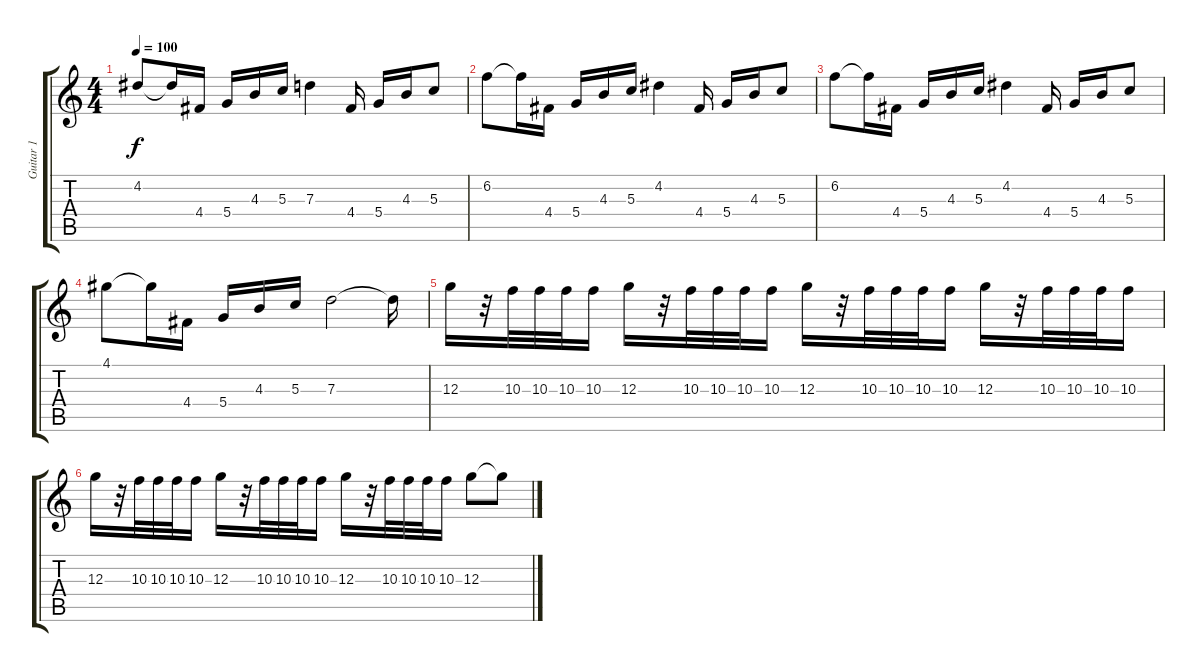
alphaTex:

\track ("Guitar 1" "Guitar 1") {instrument overdrivenguitar}
\staff {score tabs}
\tuning (E4 B3 G3 D3 A2 E2) {hide}
\ts (4 4)
\tempo 100
\clef g2
\ks c
4.2.8{dy f} 4.2{t}.16 4.4.16 5.4.16 4.3.16 5.3.16 7.3.4 4.4.16 5.4.16 4.3.16 5.3.8 |
6.2.8 6.2{t}.16 4.4.16 5.4.16 4.3.16 5.3.16 4.2.4 4.4.16 5.4.16 4.3.16 5.3.8 |
6.2.8 6.2{t}.16 4.4.16 5.4.16 4.3.16 5.3.16 4.2.4 4.4.16 5.4.16 4.3.16 5.3.8 |
4.1.8 4.1{t}.16 4.4.16 5.4.16 4.3.16 5.3.16 7.3.2 7.3{t}.16 |
12.3.16 r.32 10.3.32 10.3.32 10.3.32 10.3.16 12.3.16 r.32 10.3.32 10.3.32 10.3.32 10.3.16 12.3.16 r.32 10.3.32 10.3.32 10.3.32 10.3.16 12.3.16 r.32 10.3.32 10.3.32 10.3.32 10.3.16 |
12.3.16 r.32 10.3.32 10.3.32 10.3.32 10.3.16 12.3.16 r.32 10.3.32 10.3.32 10.3.32 10.3.16 12.3.16 r.32 10.3.32 10.3.32 10.3.32 10.3.16 12.3.8 12.3{t}.8
